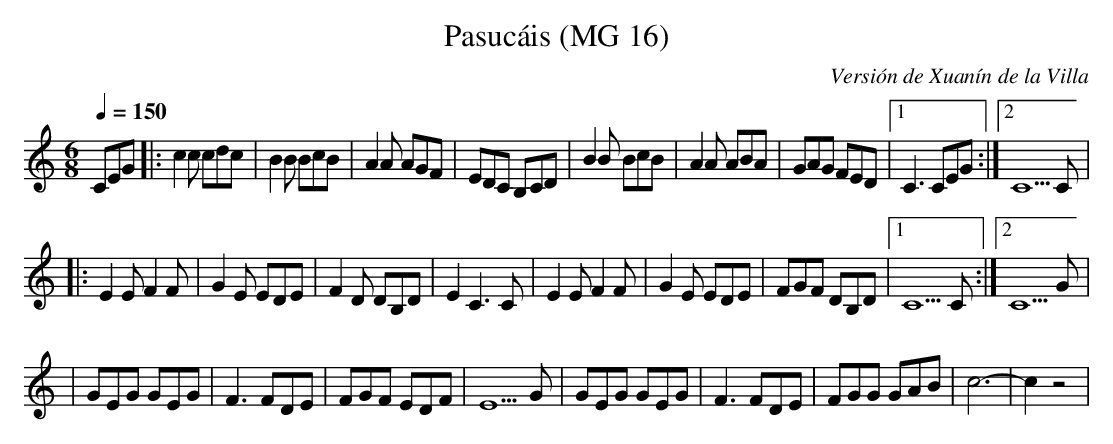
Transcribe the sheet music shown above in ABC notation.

X:1
T:Pasucáis (MG 16)
C:Versión de Xuanín de la Villa
E:Nivel 2
M:6/8
L:1/8
Q:1/4=150
K:C
CEG|: c2 c cdc|B2 B BcB|A2 A AGF|EDC B,CD|B2 B BcB|A2 A ABA|GAG FED|[1 C3 CEG :|[2 C5 C|
|: E2 E F2 F|G2 E EDE|F2 D DB,D|E2 C3 C|E2 E F2 F|G2 E EDE|FGF DB,D|[1 C5 C :|[2 C5 G|
|GEG GEG|F3 FDE|FGF EDF|E5 G|GEG GEG|F3 FDE|FGG GAB|c6-|c2 z4|
